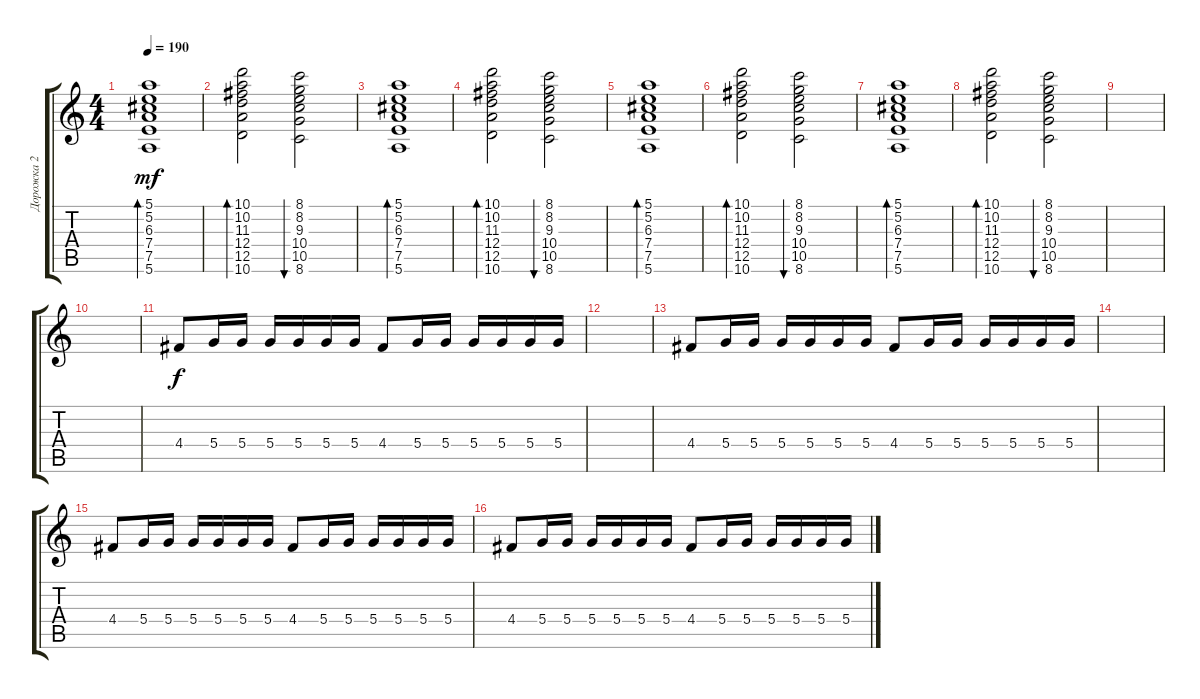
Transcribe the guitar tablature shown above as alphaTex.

\track ("Дорожка 2" "Дорожка 2") {instrument distortionguitar}
\staff {score tabs}
\tuning (E4 B3 G3 D3 A2 E2) {hide}
\ts (4 4)
\tempo 190
\clef g2
\ks c
(5.1 5.2 6.3 7.4 7.5 5.6).1{bd 240 dy mf instrument acousticguitarsteel} |
(10.1 10.2 11.3 12.4 12.5 10.6).2{bd 240} (8.1 8.2 9.3 10.4 10.5 8.6).2{bu 240} |
(5.1 5.2 6.3 7.4 7.5 5.6).1{bd 240 instrument acousticguitarsteel} |
(10.1 10.2 11.3 12.4 12.5 10.6).2{bd 240} (8.1 8.2 9.3 10.4 10.5 8.6).2{bu 240} |
(5.1 5.2 6.3 7.4 7.5 5.6).1{bd 240 instrument acousticguitarsteel} |
(10.1 10.2 11.3 12.4 12.5 10.6).2{bd 240} (8.1 8.2 9.3 10.4 10.5 8.6).2{bu 240} |
(5.1 5.2 6.3 7.4 7.5 5.6).1{bd 240 instrument acousticguitarsteel} |
(10.1 10.2 11.3 12.4 12.5 10.6).2{bd 240} (8.1 8.2 9.3 10.4 10.5 8.6).2{bu 240} |
|
|
4.4.8{dy f} 5.4.16 5.4.16 5.4.16 5.4.16 5.4.16 5.4.16 4.4.8 5.4.16 5.4.16 5.4.16 5.4.16 5.4.16 5.4.16 |
|
4.4.8 5.4.16 5.4.16 5.4.16 5.4.16 5.4.16 5.4.16 4.4.8 5.4.16 5.4.16 5.4.16 5.4.16 5.4.16 5.4.16 |
|
4.4.8 5.4.16 5.4.16 5.4.16 5.4.16 5.4.16 5.4.16 4.4.8 5.4.16 5.4.16 5.4.16 5.4.16 5.4.16 5.4.16 |
4.4.8 5.4.16 5.4.16 5.4.16 5.4.16 5.4.16 5.4.16 4.4.8 5.4.16 5.4.16 5.4.16 5.4.16 5.4.16 5.4.16
